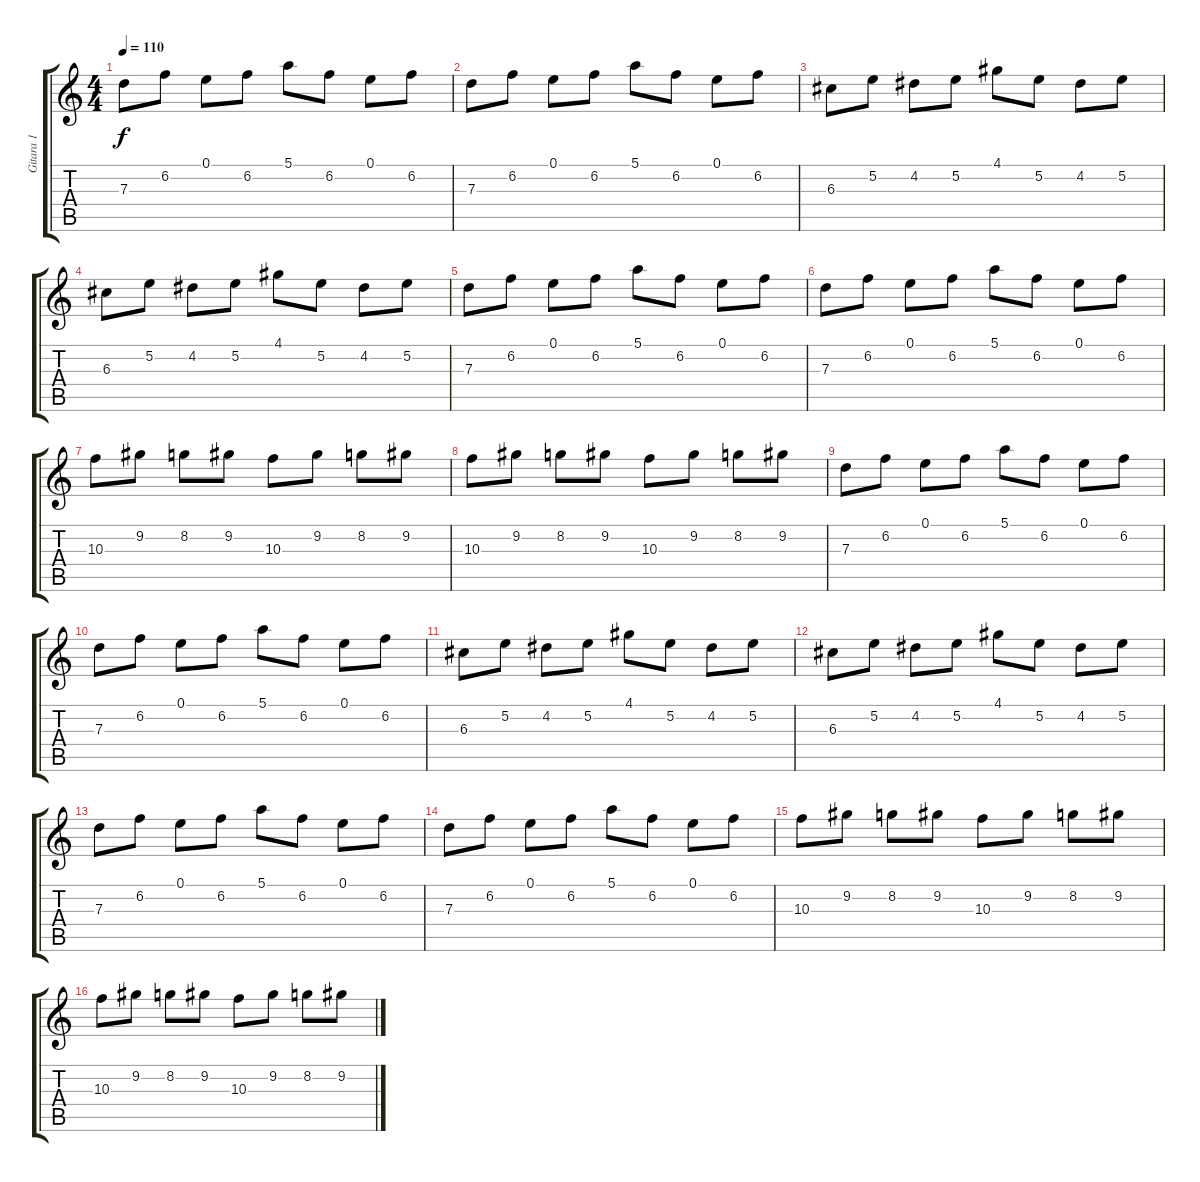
\track ("Gitara 1" "Gitara 1") {instrument overdrivenguitar}
\staff {score tabs}
\tuning (E4 B3 G3 D3 A2 E2) {hide}
\ts (4 4)
\tempo 110
\clef g2
\ks c
7.3.8{dy f instrument electricguitarclean} 6.2.8 0.1.8 6.2.8 5.1.8 6.2.8 0.1.8 6.2.8 |
7.3.8{instrument electricguitarclean} 6.2.8 0.1.8 6.2.8 5.1.8 6.2.8 0.1.8 6.2.8 |
6.3.8{instrument electricguitarclean} 5.2.8 4.2.8 5.2.8 4.1.8 5.2.8 4.2.8 5.2.8 |
6.3.8{instrument electricguitarclean} 5.2.8 4.2.8 5.2.8 4.1.8 5.2.8 4.2.8 5.2.8 |
7.3.8{instrument electricguitarclean} 6.2.8 0.1.8 6.2.8 5.1.8 6.2.8 0.1.8 6.2.8 |
7.3.8{instrument electricguitarclean} 6.2.8 0.1.8 6.2.8 5.1.8 6.2.8 0.1.8 6.2.8 |
10.3.8{instrument electricguitarclean} 9.2.8 8.2.8 9.2.8 10.3.8 9.2.8 8.2.8 9.2.8 |
10.3.8{instrument electricguitarclean} 9.2.8 8.2.8 9.2.8 10.3.8 9.2.8 8.2.8 9.2.8 |
7.3.8{instrument electricguitarclean} 6.2.8 0.1.8 6.2.8 5.1.8 6.2.8 0.1.8 6.2.8 |
7.3.8{instrument electricguitarclean} 6.2.8 0.1.8 6.2.8 5.1.8 6.2.8 0.1.8 6.2.8 |
6.3.8{instrument electricguitarclean} 5.2.8 4.2.8 5.2.8 4.1.8 5.2.8 4.2.8 5.2.8 |
6.3.8{instrument electricguitarclean} 5.2.8 4.2.8 5.2.8 4.1.8 5.2.8 4.2.8 5.2.8 |
7.3.8{instrument electricguitarclean} 6.2.8 0.1.8 6.2.8 5.1.8 6.2.8 0.1.8 6.2.8 |
7.3.8{instrument electricguitarclean} 6.2.8 0.1.8 6.2.8 5.1.8 6.2.8 0.1.8 6.2.8 |
10.3.8{instrument electricguitarclean} 9.2.8 8.2.8 9.2.8 10.3.8 9.2.8 8.2.8 9.2.8 |
10.3.8{instrument electricguitarclean} 9.2.8 8.2.8 9.2.8 10.3.8 9.2.8 8.2.8 9.2.8
